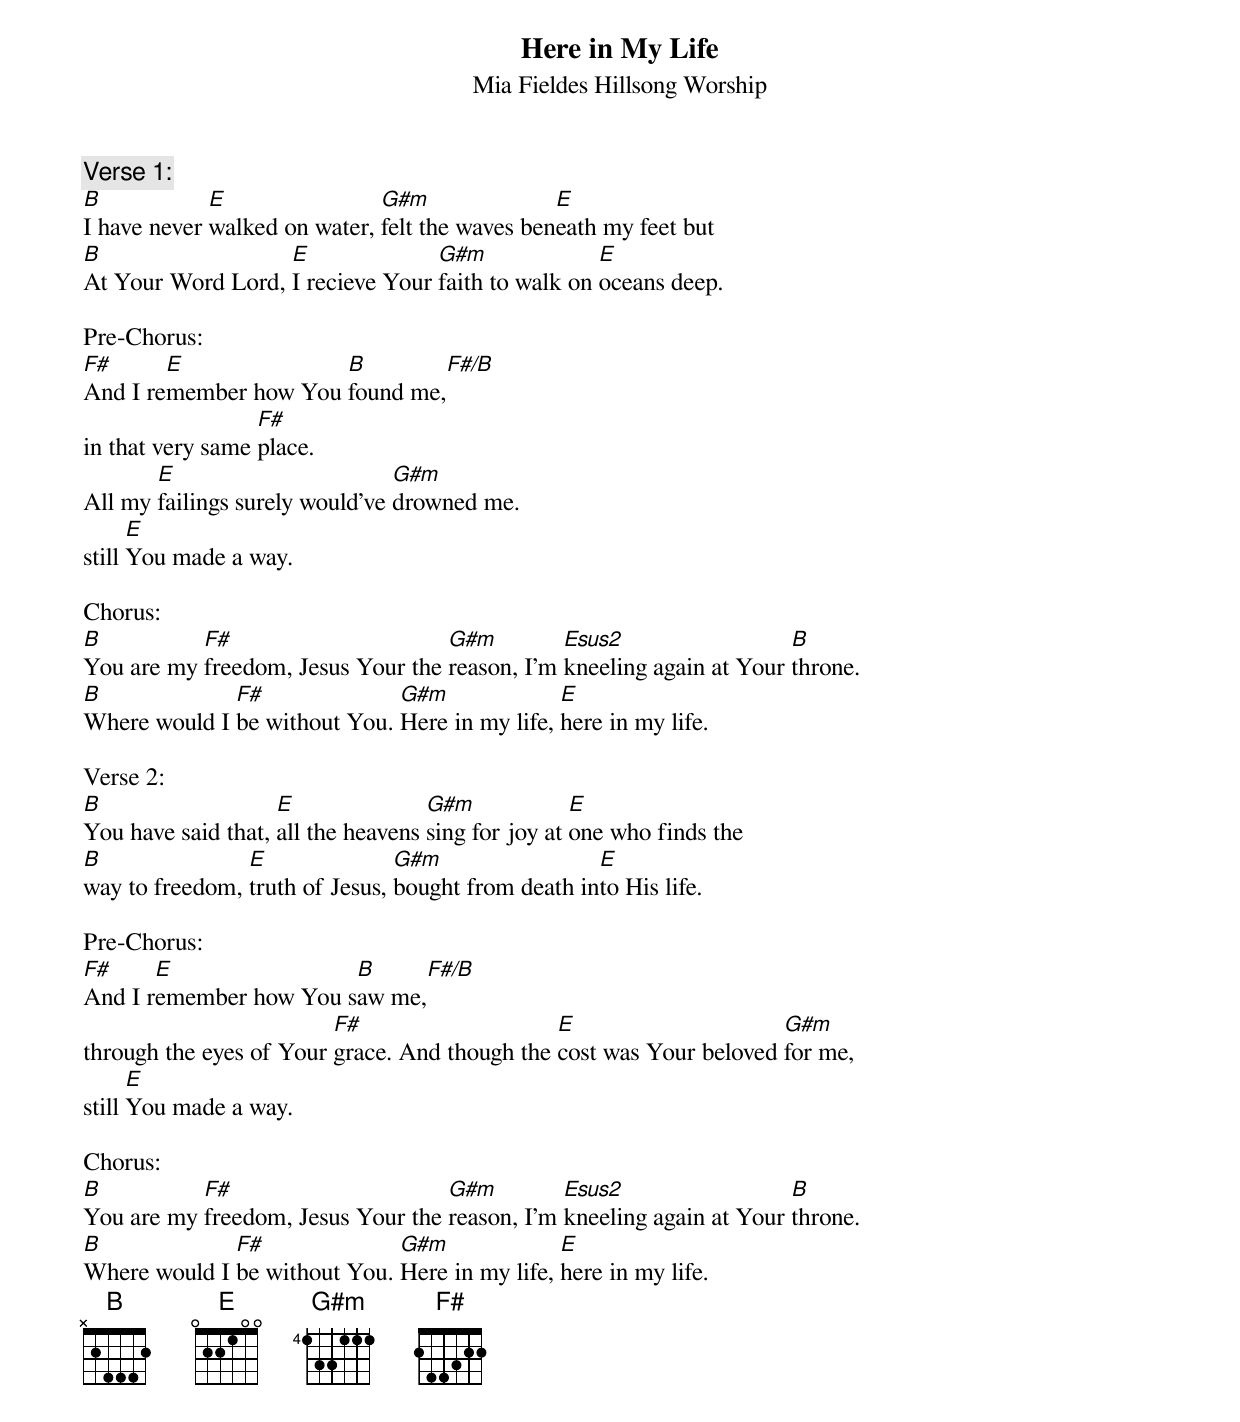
Here in My Life
Mia Fieldes Hillsong Worship

Verse 1:
B            E                G#m               E
I have never walked on water, felt the waves beneath my feet but
B                  E              G#m              E
At Your Word Lord, I recieve Your faith to walk on oceans deep.

Pre-Chorus:
F#      E              B        F#/B
And I remember how You found me,
                  F#
in that very same place.
       E                        G#m
All my failings surely would've drowned me.
      E
still You made a way.

Chorus:
B          F#                      G#m         Esus2                  B
You are my freedom, Jesus Your the reason, I'm kneeling again at Your throne.
B             F#              G#m              E
Where would I be without You. Here in my life, here in my life.

Verse 2:
B                   E               G#m             E
You have said that, all the heavens sing for joy at one who finds the
B               E               G#m                 E
way to freedom, truth of Jesus, bought from death into His life.

Pre-Chorus:
F#     E                B      F#/B
And I remember how You saw me,
                         F#                    E                     G#m
through the eyes of Your grace. And though the cost was Your beloved for me,
      E
still You made a way.

Chorus:
B          F#                      G#m         Esus2                  B
You are my freedom, Jesus Your the reason, I'm kneeling again at Your throne.
B             F#              G#m              E
Where would I be without You. Here in my life, here in my life.
